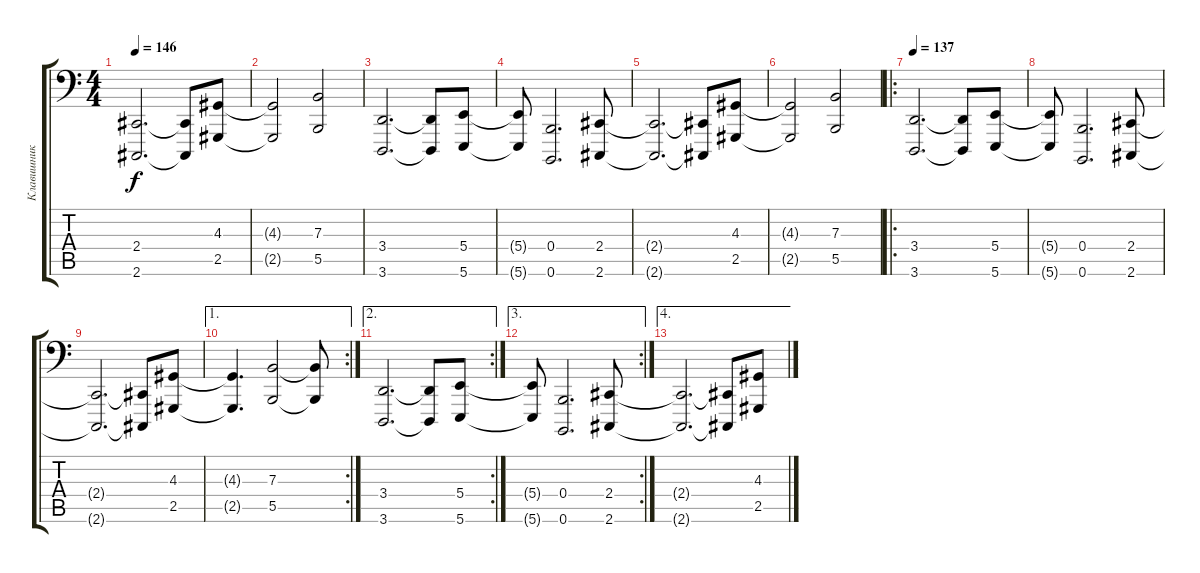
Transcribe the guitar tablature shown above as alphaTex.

\track ("Клавишник" "Клавишник") {instrument brightacousticpiano}
\staff {score tabs}
\tuning (Db3 Ab2 E2 B1 Gb1 B0) {hide}
\ts (4 4)
\tempo 146
\clef f4
\ks c
(2.4{t} 2.6{t}).2{d dy f} (2.4{t} 2.6{t}).8 (4.3 2.5).8 |
(4.3{t} 2.5{t}).2 (7.3 5.5).2 |
(3.4 3.6).2{d} (3.4{t} 3.6{t}).8 (5.4 5.6).8 |
(5.4{t} 5.6{t}).8 (0.4 0.6).2{d} (2.4 2.6).8 |
(2.4{t} 2.6{t}).2{d} (2.4{t} 2.6{t}).8 (4.3 2.5).8 |
(4.3{t} 2.5{t}).2 (7.3 5.5).2 |
\ro
\tempo 137
(3.4 3.6).2{d} (3.4{t} 3.6{t}).8 (5.4 5.6).8 |
(5.4{t} 5.6{t}).8 (0.4 0.6).2{d} (2.4 2.6).8 |
(2.4{t} 2.6{t}).2{d} (2.4{t} 2.6{t}).8 (4.3 2.5).8 |
\ae 1
\rc 2
(4.3{t} 2.5{t}).4{d} (7.3 5.5).2 (7.3{t} 5.5{t}).8 |
\ae 2
\rc 2
(3.4 3.6).2{d} (3.4{t} 3.6{t}).8 (5.4 5.6).8 |
\ae 3
\rc 2
(5.4{t} 5.6{t}).8 (0.4 0.6).2{d} (2.4 2.6).8 |
\ae 4
(2.4{t} 2.6{t}).2{d} (2.4{t} 2.6{t}).8 (4.3 2.5).8
